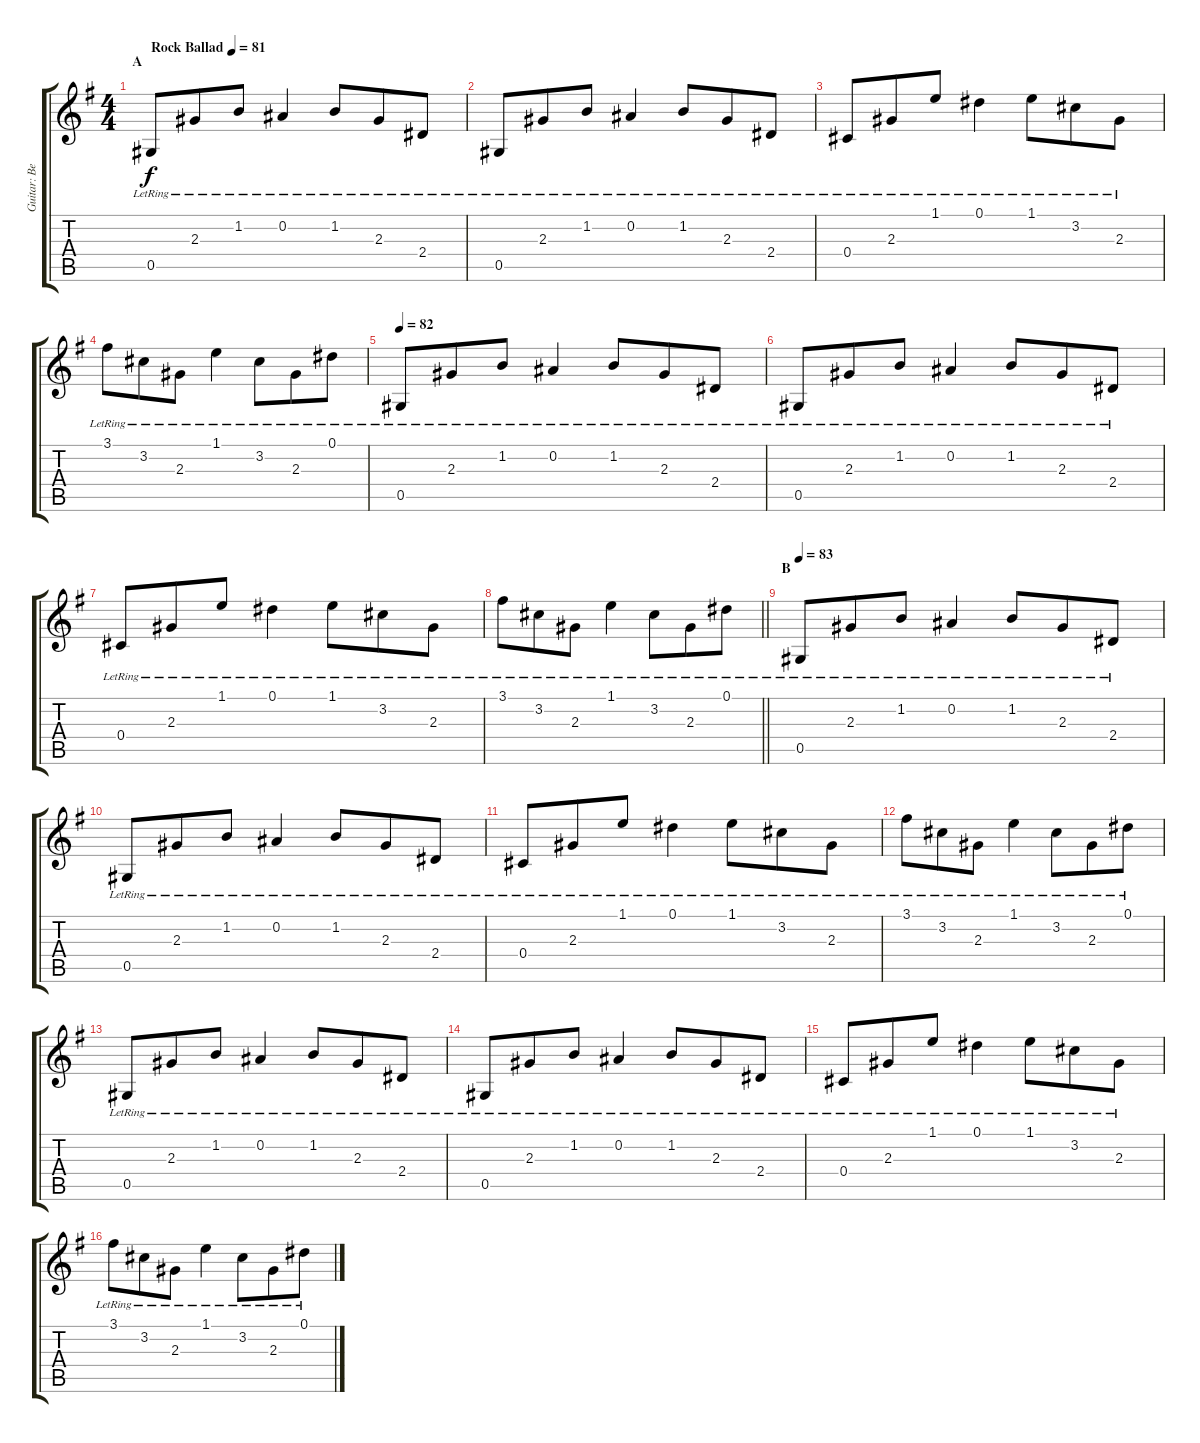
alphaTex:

\track ("Guitar: Ben" "Guitar: Be") {instrument acousticguitarnylon}
\staff {score tabs}
\tuning (Eb4 Bb3 Gb3 Db3 Ab2 Eb2) {hide}
\ts (4 4)
\section ("" "A")
\tempo (81 "Rock Ballad")
\clef g2
\ks g
0.5{lr}.8{dy f instrument acousticguitarnylon} 2.3{lr}.8{beam merge} 1.2{lr}.8 0.2{lr}.4 1.2{lr}.8{beam merge} 2.3{lr}.8 2.4{lr}.8 |
0.5{lr}.8 2.3{lr}.8{beam merge} 1.2{lr}.8 0.2{lr}.4 1.2{lr}.8{beam merge} 2.3{lr}.8 2.4{lr}.8 |
0.4{lr}.8 2.3{lr}.8{beam merge} 1.1{lr}.8 0.1{lr}.4 1.1{lr}.8{beam merge} 3.2{lr}.8 2.3{lr}.8 |
3.1{lr}.8 3.2{lr}.8{beam merge} 2.3{lr}.8 1.1{lr}.4 3.2{lr}.8{beam merge} 2.3{lr}.8 0.1{lr}.8 |
\tempo 82
0.5{lr}.8 2.3{lr}.8{beam merge} 1.2{lr}.8 0.2{lr}.4 1.2{lr}.8{beam merge} 2.3{lr}.8 2.4{lr}.8 |
0.5{lr}.8 2.3{lr}.8{beam merge} 1.2{lr}.8 0.2{lr}.4 1.2{lr}.8{beam merge} 2.3{lr}.8 2.4{lr}.8 |
0.4{lr}.8 2.3{lr}.8{beam merge} 1.1{lr}.8 0.1{lr}.4 1.1{lr}.8{beam merge} 3.2{lr}.8 2.3{lr}.8 |
\barLineRight lightlight
3.1{lr}.8 3.2{lr}.8{beam merge} 2.3{lr}.8 1.1{lr}.4 3.2{lr}.8{beam merge} 2.3{lr}.8 0.1{lr}.8 |
\section ("" "B")
\tempo 83
0.5{lr}.8 2.3{lr}.8{beam merge} 1.2{lr}.8 0.2{lr}.4 1.2{lr}.8{beam merge} 2.3{lr}.8 2.4{lr}.8 |
0.5{lr}.8 2.3{lr}.8{beam merge} 1.2{lr}.8 0.2{lr}.4 1.2{lr}.8{beam merge} 2.3{lr}.8 2.4{lr}.8 |
0.4{lr}.8 2.3{lr}.8{beam merge} 1.1{lr}.8 0.1{lr}.4 1.1{lr}.8{beam merge} 3.2{lr}.8 2.3{lr}.8 |
3.1{lr}.8 3.2{lr}.8{beam merge} 2.3{lr}.8 1.1{lr}.4 3.2{lr}.8{beam merge} 2.3{lr}.8 0.1{lr}.8 |
0.5{lr}.8 2.3{lr}.8{beam merge} 1.2{lr}.8 0.2{lr}.4 1.2{lr}.8{beam merge} 2.3{lr}.8 2.4{lr}.8 |
0.5{lr}.8 2.3{lr}.8{beam merge} 1.2{lr}.8 0.2{lr}.4 1.2{lr}.8{beam merge} 2.3{lr}.8 2.4{lr}.8 |
0.4{lr}.8 2.3{lr}.8{beam merge} 1.1{lr}.8 0.1{lr}.4 1.1{lr}.8{beam merge} 3.2{lr}.8 2.3{lr}.8 |
3.1{lr}.8 3.2{lr}.8{beam merge} 2.3{lr}.8 1.1{lr}.4 3.2{lr}.8{beam merge} 2.3{lr}.8 0.1{lr}.8
